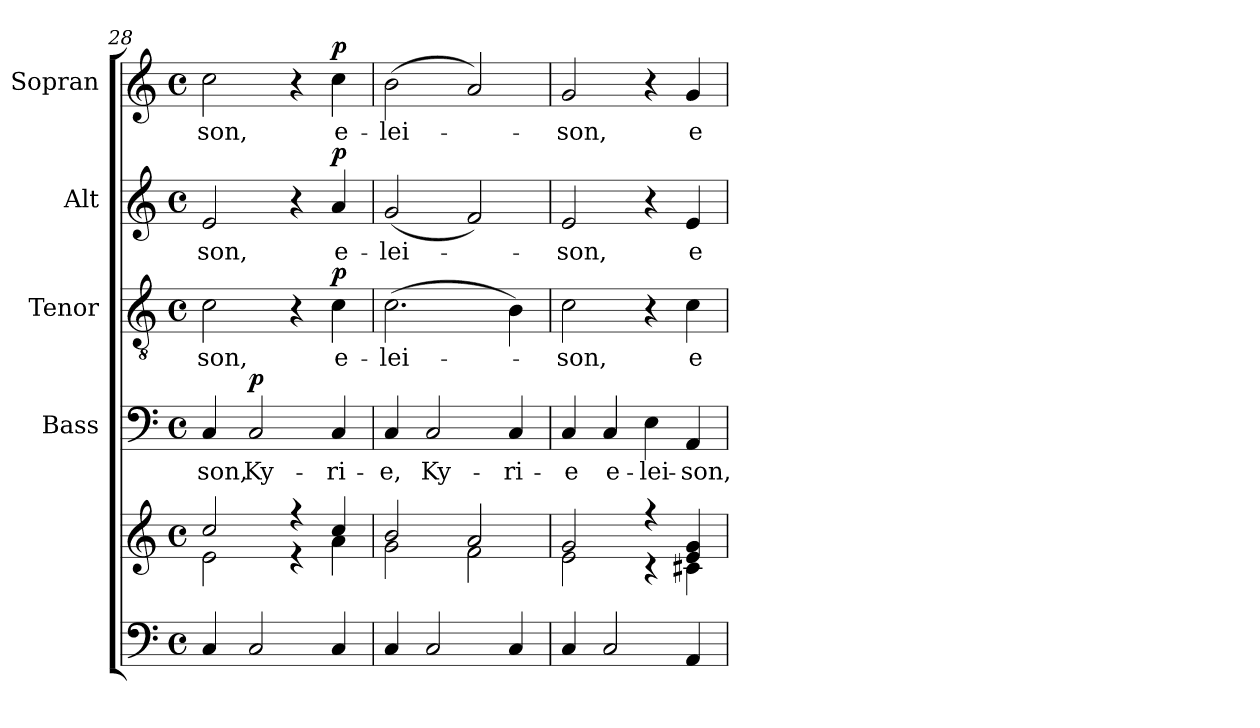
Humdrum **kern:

**kern	**kern	**kern	**text	**dynam	**kern	**text	**dynam	**kern	**text	**dynam	**kern	**text	**dynam
*part5	*part5	*part4	*part4	*part4	*part3	*part3	*part3	*part2	*part2	*part2	*part1	*part1	*part1
*staff6	*staff5	*staff4	*staff4	*staff4	*staff3	*staff3	*staff3	*staff2	*staff2	*staff2	*staff1	*staff1	*staff1
*	*	*I"Bass	*	*	*I"Tenor	*	*	*I"Alt	*	*	*I"Sopran	*	*
*	*	*I'B.	*	*	*I'T.	*	*	*I'A.	*	*	*I'S.	*	*
*clefF4	*clefG2	*clefF4	*	*	*clefGv2	*	*	*clefG2	*	*	*clefG2	*	*
*k[]	*k[]	*k[]	*	*	*k[]	*	*	*k[]	*	*	*k[]	*	*
*C:	*C:	*C:	*	*	*C:	*	*	*C:	*	*	*C:	*	*
*M4/4	*M4/4	*M4/4	*	*	*M4/4	*	*	*M4/4	*	*	*M4/4	*	*
*met(c)	*met(c)	*met(c)	*	*	*met(c)	*	*	*met(c)	*	*	*met(c)	*	*
=28	=28	=28	=28	=28	=28	=28	=28	=28	=28	=28	=28	=28	=28
*	*^	*	*	*	*	*	*	*	*	*	*	*	*
!	!	!	!	!LO:LY:b	!	!	!LO:LY:b	!	!	!LO:LY:b	!	!	!LO:LY:b	!
4C/	2cc/	2e\	4C/	-son,	.	2c\	-son,	.	2e/	-son,	.	2cc\	-son,	.
!	!	!	!	!LO:LY:b	!LO:DY:a	!	!	!	!	!	!	!	!	!
2C/	.	.	2C/	Ky-	p	.	.	.	.	.	.	.	.	.
.	4r	4r	.	.	.	4r	.	.	4r	.	.	4r	.	.
!	!	!	!	!LO:LY:b	!	!	!LO:LY:b	!LO:DY:a	!	!LO:LY:b	!LO:DY:a	!	!LO:LY:b	!LO:DY:a
4C/	4cc/	4a\	4C/	-ri-	.	4c\	e-	p	4a/	e-	p	4cc\	e-	p
=29	=29	=29	=29	=29	=29	=29	=29	=29	=29	=29	=29	=29	=29	=29
!	!	!	!	!LO:LY:b	!	!	!LO:LY:b	!	!	!LO:LY:b	!	!	!LO:LY:b	!
4C/	2b/	2g\	4C/	-e,	.	(>2.c\	-lei-	.	(<2g/	-lei-	.	(>2b\	-lei-	.
!	!	!	!	!LO:LY:b	!	!	!	!	!	!	!	!	!	!
2C/	.	.	2C/	Ky-	.	.	.	.	.	.	.	.	.	.
.	2a/	2f\	.	.	.	.	.	.	2f/)	.	.	2a/)	.	.
!	!	!	!	!LO:LY:b	!	!	!	!	!	!	!	!	!	!
4C/	.	.	4C/	-ri-	.	4B\)	.	.	.	.	.	.	.	.
=30	=30	=30	=30	=30	=30	=30	=30	=30	=30	=30	=30	=30	=30	=30
!	!	!	!	!LO:LY:b	!	!	!LO:LY:b	!	!	!LO:LY:b	!	!	!LO:LY:b	!
4C/	2g/	2e\	4C/	-e	.	2c\	-son,	.	2e/	-son,	.	2g/	-son,	.
!	!	!	!	!LO:LY:b	!	!	!	!	!	!	!	!	!	!
2C/	.	.	4C/	e-	.	.	.	.	.	.	.	.	.	.
!	!	!	!	!LO:LY:b	!	!	!	!	!	!	!	!	!	!
.	4r	4r	4E\	-lei-	.	4r	.	.	4r	.	.	4r	.	.
!	!	!	!	!LO:LY:b	!	!	!LO:LY:b	!	!	!LO:LY:b	!	!	!LO:LY:b	!
4AA/	4e/ 4g/	4c#\	4AA/	-son,	.	4c\	e-	.	4e/	e-	.	4g/	e-	.
*	*v	*v	*	*	*	*	*	*	*	*	*	*	*	*
=	=	=	=	=	=	=	=	=	=	=	=	=	=
*-	*-	*-	*-	*-	*-	*-	*-	*-	*-	*-	*-	*-	*-
